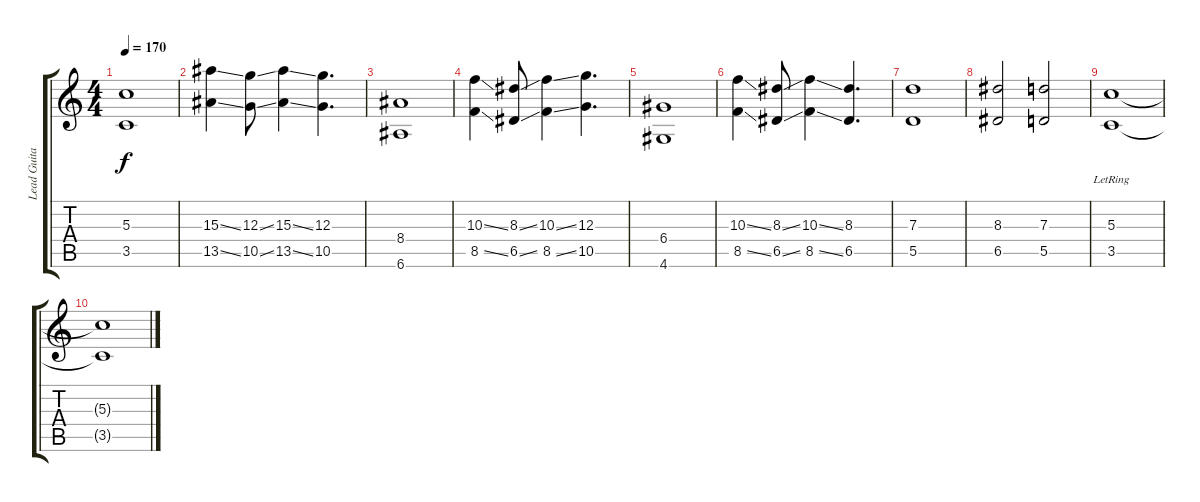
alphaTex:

\track ("Lead Guitar" "Lead Guita") {instrument distortionguitar}
\staff {score tabs}
\tuning (E4 B3 G3 D3 A2 E2) {hide}
\ts (4 4)
\tempo 170
\clef g2
\ks c
(5.3 3.5).1{dy f} |
(15.3{ss} 13.5{ss}).4 (12.3{ss} 10.5{ss}).8 (15.3{ss} 13.5{ss}).4 (12.3 10.5).4{d} |
(8.4 6.6).1 |
(10.3{ss} 8.5{ss}).4 (8.3{ss} 6.5{ss}).8 (10.3{ss} 8.5{ss}).4 (12.3 10.5).4{d} |
(6.4 4.6).1 |
(10.3{ss} 8.5{ss}).4 (8.3{ss} 6.5{ss}).8 (10.3{ss} 8.5{ss}).4 (8.3 6.5).4{d} |
(7.3 5.5).1 |
(8.3 6.5).2 (7.3 5.5).2 |
(5.3{lr} 3.5{lr}).1{volume 0} |
(5.3{t} 3.5{t}).1
